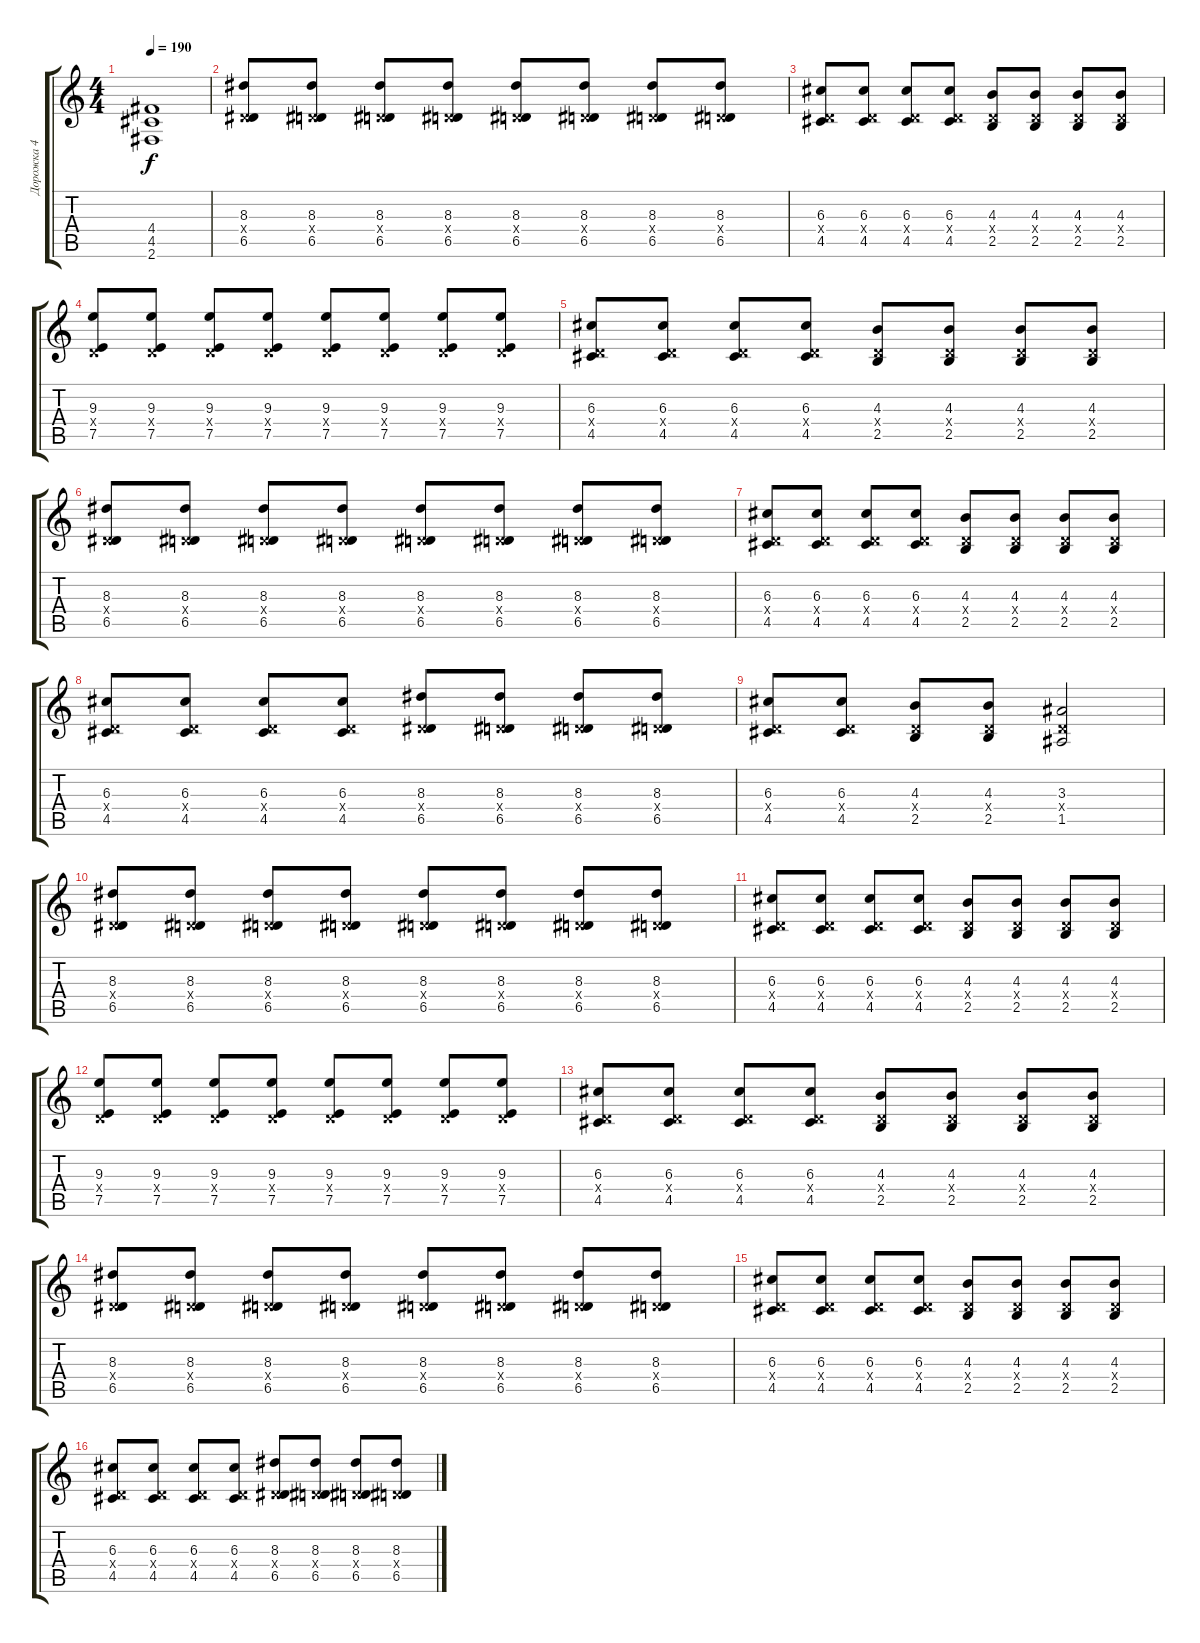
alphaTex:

\track ("Дорожка 4" "Дорожка 4") {instrument distortionguitar}
\staff {score tabs}
\tuning (E4 B3 G3 D3 A2 E2) {hide}
\ts (4 4)
\tempo 190
\clef g2
\ks c
(4.4 4.5 2.6).1{dy f} |
(8.3 0.4{x} 6.5).8 (8.3 0.4{x} 6.5).8 (8.3 0.4{x} 6.5).8 (8.3 0.4{x} 6.5).8 (8.3 0.4{x} 6.5).8 (8.3 0.4{x} 6.5).8 (8.3 0.4{x} 6.5).8 (8.3 0.4{x} 6.5).8 |
(6.3 0.4{x} 4.5).8 (6.3 0.4{x} 4.5).8 (6.3 0.4{x} 4.5).8 (6.3 0.4{x} 4.5).8 (4.3 0.4{x} 2.5).8 (4.3 0.4{x} 2.5).8 (4.3 0.4{x} 2.5).8 (4.3 0.4{x} 2.5).8 |
(9.3 0.4{x} 7.5).8 (9.3 0.4{x} 7.5).8 (9.3 0.4{x} 7.5).8 (9.3 0.4{x} 7.5).8 (9.3 0.4{x} 7.5).8 (9.3 0.4{x} 7.5).8 (9.3 0.4{x} 7.5).8 (9.3 0.4{x} 7.5).8 |
(6.3 0.4{x} 4.5).8 (6.3 0.4{x} 4.5).8 (6.3 0.4{x} 4.5).8 (6.3 0.4{x} 4.5).8 (4.3 0.4{x} 2.5).8 (4.3 0.4{x} 2.5).8 (4.3 0.4{x} 2.5).8 (4.3 0.4{x} 2.5).8 |
(8.3 0.4{x} 6.5).8 (8.3 0.4{x} 6.5).8 (8.3 0.4{x} 6.5).8 (8.3 0.4{x} 6.5).8 (8.3 0.4{x} 6.5).8 (8.3 0.4{x} 6.5).8 (8.3 0.4{x} 6.5).8 (8.3 0.4{x} 6.5).8 |
(6.3 0.4{x} 4.5).8 (6.3 0.4{x} 4.5).8 (6.3 0.4{x} 4.5).8 (6.3 0.4{x} 4.5).8 (4.3 0.4{x} 2.5).8 (4.3 0.4{x} 2.5).8 (4.3 0.4{x} 2.5).8 (4.3 0.4{x} 2.5).8 |
(6.3 0.4{x} 4.5).8 (6.3 0.4{x} 4.5).8 (6.3 0.4{x} 4.5).8 (6.3 0.4{x} 4.5).8 (8.3 0.4{x} 6.5).8 (8.3 0.4{x} 6.5).8 (8.3 0.4{x} 6.5).8 (8.3 0.4{x} 6.5).8 |
(6.3 0.4{x} 4.5).8 (6.3 0.4{x} 4.5).8 (4.3 0.4{x} 2.5).8 (4.3 0.4{x} 2.5).8 (3.3 0.4{x} 1.5).2 |
(8.3 0.4{x} 6.5).8 (8.3 0.4{x} 6.5).8 (8.3 0.4{x} 6.5).8 (8.3 0.4{x} 6.5).8 (8.3 0.4{x} 6.5).8 (8.3 0.4{x} 6.5).8 (8.3 0.4{x} 6.5).8 (8.3 0.4{x} 6.5).8 |
(6.3 0.4{x} 4.5).8 (6.3 0.4{x} 4.5).8 (6.3 0.4{x} 4.5).8 (6.3 0.4{x} 4.5).8 (4.3 0.4{x} 2.5).8 (4.3 0.4{x} 2.5).8 (4.3 0.4{x} 2.5).8 (4.3 0.4{x} 2.5).8 |
(9.3 0.4{x} 7.5).8 (9.3 0.4{x} 7.5).8 (9.3 0.4{x} 7.5).8 (9.3 0.4{x} 7.5).8 (9.3 0.4{x} 7.5).8 (9.3 0.4{x} 7.5).8 (9.3 0.4{x} 7.5).8 (9.3 0.4{x} 7.5).8 |
(6.3 0.4{x} 4.5).8 (6.3 0.4{x} 4.5).8 (6.3 0.4{x} 4.5).8 (6.3 0.4{x} 4.5).8 (4.3 0.4{x} 2.5).8 (4.3 0.4{x} 2.5).8 (4.3 0.4{x} 2.5).8 (4.3 0.4{x} 2.5).8 |
(8.3 0.4{x} 6.5).8 (8.3 0.4{x} 6.5).8 (8.3 0.4{x} 6.5).8 (8.3 0.4{x} 6.5).8 (8.3 0.4{x} 6.5).8 (8.3 0.4{x} 6.5).8 (8.3 0.4{x} 6.5).8 (8.3 0.4{x} 6.5).8 |
(6.3 0.4{x} 4.5).8 (6.3 0.4{x} 4.5).8 (6.3 0.4{x} 4.5).8 (6.3 0.4{x} 4.5).8 (4.3 0.4{x} 2.5).8 (4.3 0.4{x} 2.5).8 (4.3 0.4{x} 2.5).8 (4.3 0.4{x} 2.5).8 |
(6.3 0.4{x} 4.5).8 (6.3 0.4{x} 4.5).8 (6.3 0.4{x} 4.5).8 (6.3 0.4{x} 4.5).8 (8.3 0.4{x} 6.5).8 (8.3 0.4{x} 6.5).8 (8.3 0.4{x} 6.5).8 (8.3 0.4{x} 6.5).8
